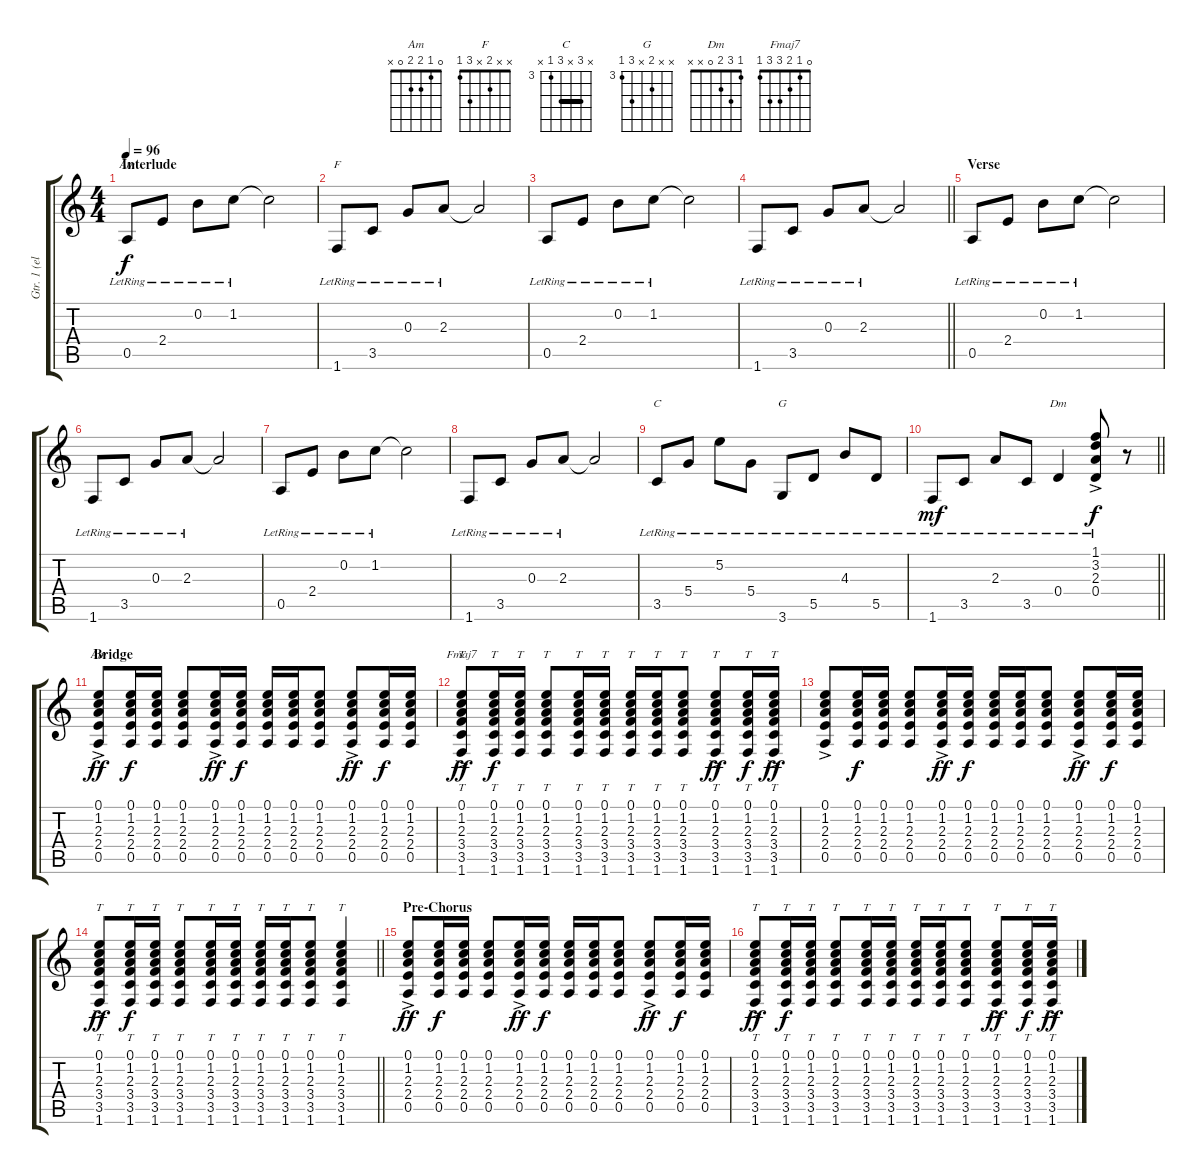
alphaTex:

\track ("Gtr. 1 (elec.)" "Gtr. 1 (el") {instrument electricguitarjazz}
\staff {score tabs}
\tuning (E4 B3 G3 D3 A2 E2) {hide}
\chord ("Am" x 1 x 2 0 x)
\chord ("F" x x 2 x 3 1)
\chord ("C" x 5 x 5 3 x) {firstfret 3 barre 5}
\chord ("G" x x 4 x 5 3) {firstfret 3}
\chord ("Dm" 1 3 2 0 x x)
\chord ("Am" 0 1 2 2 0 x)
\chord ("Fmaj7" 0 1 2 3 3 1)
\ts (4 4)
\section ("" "Interlude")
\tempo 96
\clef g2
\ks c
0.5{lr}.8{ch "Am" dy f} 2.4{lr}.8 0.2{lr}.8 1.2{lr}.8 1.2{t}.2 |
1.6{lr}.8{ch "F"} 3.5{lr}.8 0.3{lr}.8 2.3{lr}.8 2.3{t}.2 |
0.5{lr}.8 2.4{lr}.8 0.2{lr}.8 1.2{lr}.8 1.2{t}.2 |
\barLineRight lightlight
1.6{lr}.8 3.5{lr}.8 0.3{lr}.8 2.3{lr}.8 2.3{t}.2 |
\section ("" "Verse")
0.5{lr}.8 2.4{lr}.8 0.2{lr}.8 1.2{lr}.8 1.2{t}.2 |
1.6{lr}.8 3.5{lr}.8 0.3{lr}.8 2.3{lr}.8 2.3{t}.2 |
0.5{lr}.8 2.4{lr}.8 0.2{lr}.8 1.2{lr}.8 1.2{t}.2 |
1.6{lr}.8 3.5{lr}.8 0.3{lr}.8 2.3{lr}.8 2.3{t}.2 |
3.5{lr}.8{ch "C"} 5.4{lr}.8 5.2{lr}.8 5.4{lr}.8 3.6{lr}.8{ch "G"} 5.5{lr}.8 4.3{lr}.8 5.5{lr}.8 |
\barLineRight lightlight
1.6{lr}.8{dy mf} 3.5{lr}.8 2.3{lr}.8 3.5{lr}.8 0.4{lr}.4{ch "Dm"} (1.1{ac lr} 3.2{ac lr} 2.3{ac lr} 0.4{ac lr}).8{dy f} r.8 |
\section ("" "Bridge")
(0.1{ac} 1.2{ac} 2.3{ac} 2.4{ac} 0.5{ac}).8{ch "Am" dy ff} (0.1 1.2 2.3 2.4 0.5).16{dy f} (0.1 1.2 2.3 2.4 0.5).16 (0.1 1.2 2.3 2.4 0.5).8 (0.1{ac} 1.2{ac} 2.3{ac} 2.4{ac} 0.5{ac}).16{dy ff} (0.1 1.2 2.3 2.4 0.5).16{dy f} (0.1 1.2 2.3 2.4 0.5).16 (0.1 1.2 2.3 2.4 0.5).16 (0.1 1.2 2.3 2.4 0.5).8 (0.1{ac} 1.2{ac} 2.3{ac} 2.4{ac} 0.5{ac}).8{dy ff} (0.1 1.2 2.3 2.4 0.5).16{dy f} (0.1 1.2 2.3 2.4 0.5).16 |
(0.1{ac} 1.2{ac} 2.3{ac} 3.4{ac} 3.5{ac} 1.6{ac}).8{tt ch "Fmaj7" dy ff} (0.1 1.2 2.3 3.4 3.5 1.6).16{tt dy f} (0.1 1.2 2.3 3.4 3.5 1.6).16{tt} (0.1 1.2 2.3 3.4 3.5 1.6).8{tt} (0.1 1.2 2.3 3.4 3.5 1.6).16{tt} (0.1 1.2 2.3 3.4 3.5 1.6).16{tt} (0.1 1.2 2.3 3.4 3.5 1.6).16{tt} (0.1 1.2 2.3 3.4 3.5 1.6).16{tt} (0.1 1.2 2.3 3.4 3.5 1.6).8{tt} (0.1{ac} 1.2{ac} 2.3{ac} 3.4{ac} 3.5{ac} 1.6{ac}).8{tt dy ff} (0.1 1.2 2.3 3.4 3.5 1.6).16{tt dy f} (0.1{ac} 1.2{ac} 2.3{ac} 3.4{ac} 3.5{ac} 1.6{ac}).16{tt dy ff} |
(0.1{ac} 1.2{ac} 2.3{ac} 2.4{ac} 0.5{ac}).8 (0.1 1.2 2.3 2.4 0.5).16{dy f} (0.1 1.2 2.3 2.4 0.5).16 (0.1 1.2 2.3 2.4 0.5).8 (0.1{ac} 1.2{ac} 2.3{ac} 2.4{ac} 0.5{ac}).16{dy ff} (0.1 1.2 2.3 2.4 0.5).16{dy f} (0.1 1.2 2.3 2.4 0.5).16 (0.1 1.2 2.3 2.4 0.5).16 (0.1 1.2 2.3 2.4 0.5).8 (0.1{ac} 1.2{ac} 2.3{ac} 2.4{ac} 0.5{ac}).8{dy ff} (0.1 1.2 2.3 2.4 0.5).16{dy f} (0.1 1.2 2.3 2.4 0.5).16 |
\barLineRight lightlight
(0.1{ac} 1.2{ac} 2.3{ac} 3.4{ac} 3.5{ac} 1.6{ac}).8{tt dy ff} (0.1 1.2 2.3 3.4 3.5 1.6).16{tt dy f} (0.1 1.2 2.3 3.4 3.5 1.6).16{tt} (0.1 1.2 2.3 3.4 3.5 1.6).8{tt} (0.1 1.2 2.3 3.4 3.5 1.6).16{tt} (0.1 1.2 2.3 3.4 3.5 1.6).16{tt} (0.1 1.2 2.3 3.4 3.5 1.6).16{tt} (0.1 1.2 2.3 3.4 3.5 1.6).16{tt} (0.1 1.2 2.3 3.4 3.5 1.6).8{tt} (0.1 1.2 2.3 3.4 3.5 1.6).4{tt} |
\section ("" "Pre-Chorus")
(0.1{ac} 1.2{ac} 2.3{ac} 2.4{ac} 0.5{ac}).8{dy ff} (0.1 1.2 2.3 2.4 0.5).16{dy f} (0.1 1.2 2.3 2.4 0.5).16 (0.1 1.2 2.3 2.4 0.5).8 (0.1{ac} 1.2{ac} 2.3{ac} 2.4{ac} 0.5{ac}).16{dy ff} (0.1 1.2 2.3 2.4 0.5).16{dy f} (0.1 1.2 2.3 2.4 0.5).16 (0.1 1.2 2.3 2.4 0.5).16 (0.1 1.2 2.3 2.4 0.5).8 (0.1{ac} 1.2{ac} 2.3{ac} 2.4{ac} 0.5{ac}).8{dy ff} (0.1 1.2 2.3 2.4 0.5).16{dy f} (0.1 1.2 2.3 2.4 0.5).16 |
(0.1{ac} 1.2{ac} 2.3{ac} 3.4{ac} 3.5{ac} 1.6{ac}).8{tt dy ff} (0.1 1.2 2.3 3.4 3.5 1.6).16{tt dy f} (0.1 1.2 2.3 3.4 3.5 1.6).16{tt} (0.1 1.2 2.3 3.4 3.5 1.6).8{tt} (0.1 1.2 2.3 3.4 3.5 1.6).16{tt} (0.1 1.2 2.3 3.4 3.5 1.6).16{tt} (0.1 1.2 2.3 3.4 3.5 1.6).16{tt} (0.1 1.2 2.3 3.4 3.5 1.6).16{tt} (0.1 1.2 2.3 3.4 3.5 1.6).8{tt} (0.1{ac} 1.2{ac} 2.3{ac} 3.4{ac} 3.5{ac} 1.6{ac}).8{tt dy ff} (0.1 1.2 2.3 3.4 3.5 1.6).16{tt dy f} (0.1{ac} 1.2{ac} 2.3{ac} 3.4{ac} 3.5{ac} 1.6{ac}).16{tt dy ff}
